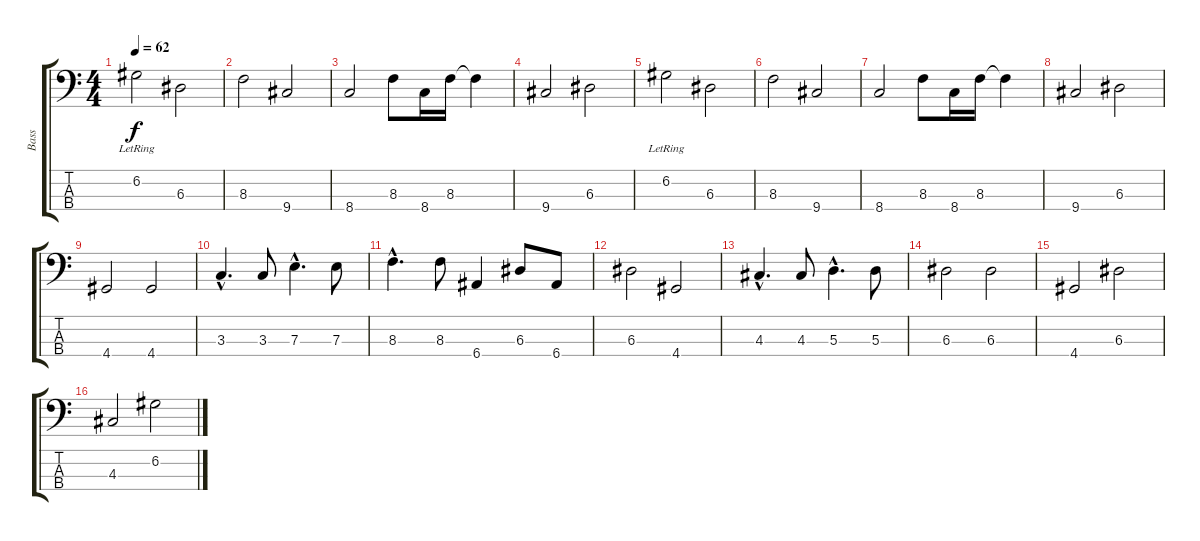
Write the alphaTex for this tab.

\track ("Bass" "Bass") {instrument electricbassfinger}
\staff {score tabs}
\tuning (G2 D2 A1 E1) {hide}
\ts (4 4)
\tempo 62
\clef f4
\ks c
6.2{lr}.2{dy f} 6.3.2 |
8.3.2 9.4.2 |
8.4.2 8.3.8 8.4.16 8.3.16 8.3{t}.4 |
9.4.2 6.3.2 |
6.2{lr}.2 6.3.2 |
8.3.2 9.4.2 |
8.4.2 8.3.8 8.4.16 8.3.16 8.3{t}.4 |
9.4.2 6.3.2 |
4.4.2 4.4.2 |
3.3{hac}.4{d} 3.3.8 7.3{hac}.4{d} 7.3.8 |
8.3{hac}.4{d} 8.3.8 6.4.4 6.3.8 6.4.8 |
6.3.2 4.4.2 |
4.3{hac}.4{d} 4.3.8 5.3{hac}.4{d} 5.3.8 |
6.3.2 6.3.2 |
4.4.2 6.3.2 |
4.3.2 6.2.2
